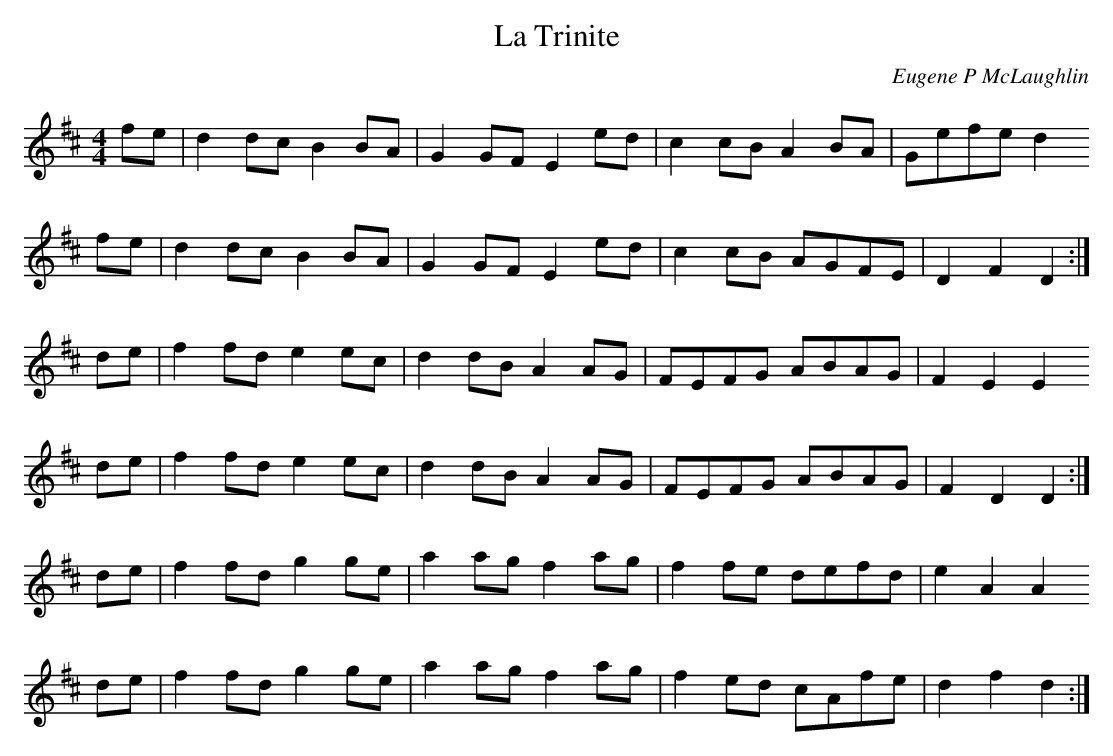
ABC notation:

X:1
T:La Trinite
C:Eugene P McLaughlin
M:4/4
L:1/8
K:D
fe | d2 dc B2 BA | G2 GF E2 ed | c2 cB A2 BA | Gefe  d2
fe | d2 dc B2 BA | G2 GF E2 ed | c2 cB AGFE  | D2 F2 D2 :|
de | f2 fd e2 ec | d2 dB A2 AG | FEFG  ABAG  | F2 E2 E2
de | f2 fd e2 ec | d2 dB A2 AG | FEFG  ABAG  | F2 D2 D2 :|
de | f2 fd g2 ge | a2 ag f2 ag | f2 fe defd  | e2 A2 A2
de | f2 fd g2 ge | a2 ag f2 ag | f2 ed cAfe  | d2 f2 d2 :|]
